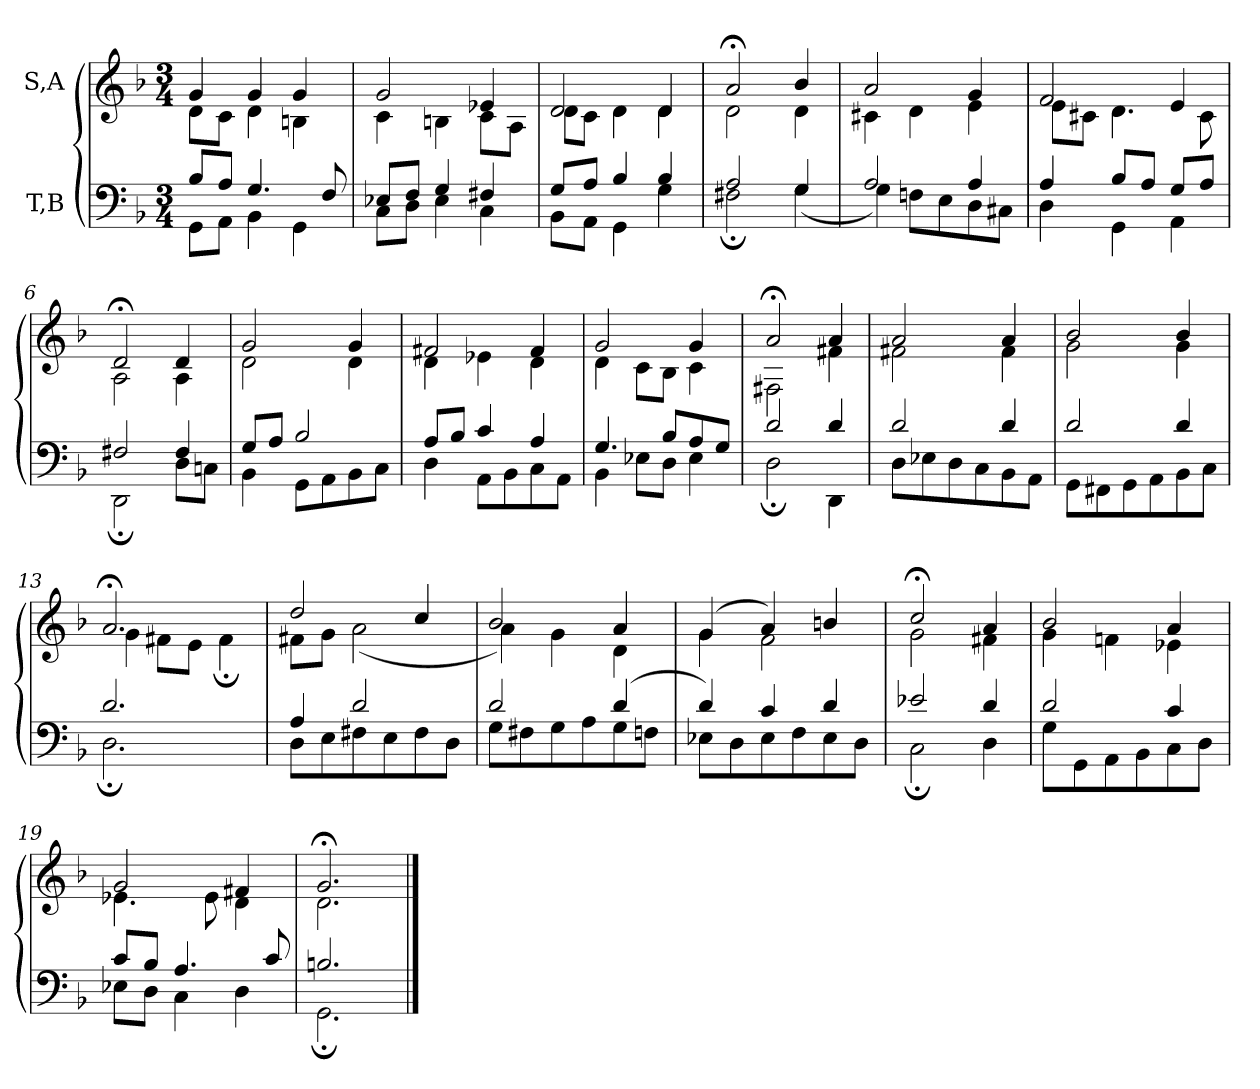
**kern	**kern
*part2	*part1
*staff2	*staff1
*I"T,B	*I"S,A
*clefF4	*clefG2
*k[b-]	*k[b-]
*M3/4	*M3/4
=	=
*^	*^
8B-L	8GGL	4g	8dL
8AJ	8AAJ	.	8cJ
4.G	4BB-	4g	4d
.	4GG	4g	4Bn
8F	.	.	.
=1	=1	=1	=1
8E-XL	8CL	2g	4c
8FJ	8DJ	.	.
4G	4E-	.	4Bn
4F#X	4C	4e-X	8cL
.	.	.	8AJ
=2	=2	=2	=2
8GL	8BB-L	2d	8dL
8AJ	8AAJ	.	8cJ
4B-	4GG	.	4d
4B-	4G	4d	4d
=3	=3	=3	=3
2A	2F#X;	2a;<	2d
4G	(<4G	4b-	4d
=4	=4	=4	=4
2A	4G)	2a	4c#X
.	8FnL	.	4d
.	8E	.	.
4A	8D	4g	4e
.	8C#XJ	.	.
=5	=5	=5	=5
4A	4D	2f	8eL
.	.	.	8c#XJ
8B-L	4GG	.	4.d
8AJ	.	.	.
8GL	4AA	4e	.
8AJ	.	.	8c#
=6	=6	=6	=6
2F#X	2DD;	2d;<	2A
4F#	8DL	4d	4A
.	8CnJ	.	.
=7	=7	=7	=7
8GL	4BB-	2g	2d
8AJ	.	.	.
2B-	8GGL	.	.
.	8AA	.	.
.	8BB-	4g	4d
.	8CJ	.	.
=8	=8	=8	=8
8AL	4D	2f#X	4d
8B-J	.	.	.
4c	8AAL	.	4e-X
.	8BB-	.	.
4A	8C	4f#	4d
.	8AAJ	.	.
=9	=9	=9	=9
4.G	4BB-	2g	4d
.	8E-XL	.	8cL
8B-L	8DJ	.	8B-J
8A	4E-	4g	4c
8GJ	.	.	.
=10	=10	=10	=10
2d	2D;	2a;<	2F#X
4d	4DD	4a	4f#X
=11	=11	=11	=11
2d	8DL	2a	2f#X
.	8E-X	.	.
.	8D	.	.
.	8C	.	.
4d	8BB-	4a	4f#
.	8AAJ	.	.
=12	=12	=12	=12
2d	8GGL	2b-	2g
.	8FF#X	.	.
.	8GG	.	.
.	8AA	.	.
4d	8BB-	4b-	4g
.	8CJ	.	.
=13	=13	=13	=13
2.d	2.D;	2.a;<	4g
.	.	.	8f#XL
.	.	.	8eJ
.	.	.	4f#;
=14	=14	=14	=14
4A	8DL	2dd	8f#XL
.	8E	.	8gJ
2d	8F#X	.	(<2a
.	8E	.	.
.	8F#	4cc	.
.	8DJ	.	.
=15	=15	=15	=15
2d	8GL	2b-	4a)
.	8F#X	.	.
.	8G	.	4g
.	8A	.	.
(>4d	8G	4a	4d
.	8FnJ	.	.
=16	=16	=16	=16
4d)	8E-XL	(>4g	4g
.	8D	.	.
4c	8E-	4a)	2f
.	8F	.	.
4d	8E-	4bn	.
.	8DJ	.	.
=17	=17	=17	=17
2e-X	2C;	2cc;<	2g
4d	4D	4a	4f#X
=18	=18	=18	=18
2d	8GL	2b-	4g
.	8GG	.	.
.	8AA	.	4fn
.	8BB-	.	.
4c	8C	4a	4e-X
.	8DJ	.	.
=19	=19	=19	=19
8cL	8E-XL	2g	4.e-X
8B-J	8DJ	.	.
4.A	4C	.	.
.	.	.	8e-
.	4D	4f#X	4d
8c	.	.	.
=20	=20	=20	=20
2.Bn	2.GG;	2.g;<	2.d
*v	*v	*	*
*	*v	*v
==	==
*-	*-
